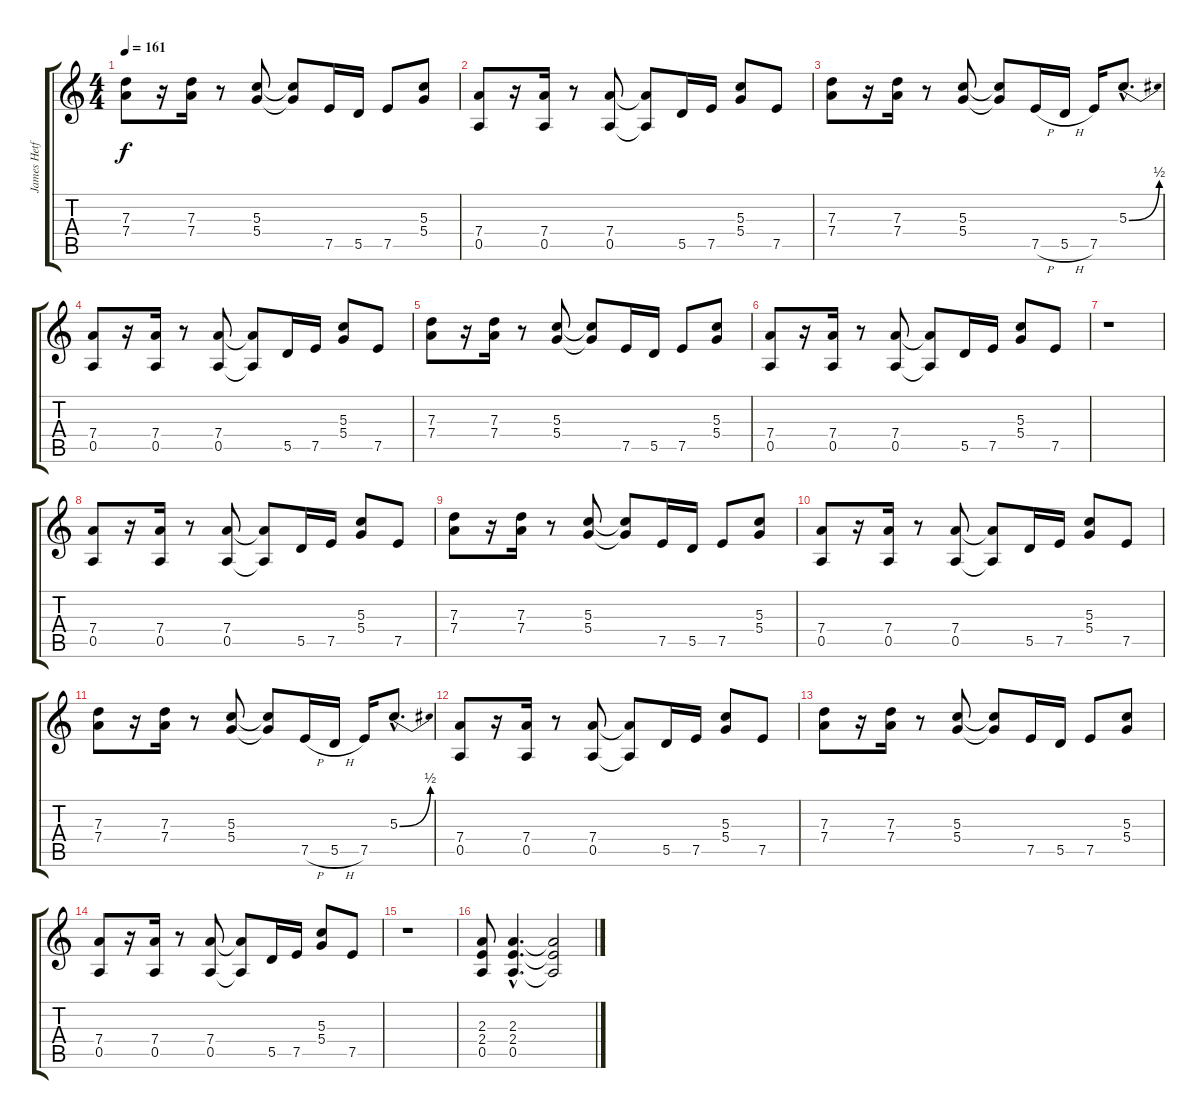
\track ("James Hetfield (Ov. Gtr)" "James Hetf") {instrument overdrivenguitar}
\staff {score tabs}
\tuning (E4 B3 G3 D3 A2 E2) {hide}
\ts (4 4)
\tempo 161
\clef g2
\ks c
(7.3 7.4).8{dy f} r.16 (7.3 7.4).16 r.8 (5.3 5.4).8 (5.3{t} 5.4{t}).8 7.5.16 5.5.16 7.5.8 (5.3 5.4).8 |
(7.4 0.5).8 r.16 (7.4 0.5).16 r.8 (7.4 0.5).8 (7.4{t} 0.5{t}).8 5.5.16 7.5.16 (5.3 5.4).8 7.5.8 |
(7.3 7.4).8 r.16 (7.3 7.4).16 r.8 (5.3 5.4).8 (5.3{t} 5.4{t}).8 7.5{h}.16 5.5{h}.16 7.5.16 5.3{be (bend 0 0 60 2) hac}.8{d} |
(7.4 0.5).8 r.16 (7.4 0.5).16 r.8 (7.4 0.5).8 (7.4{t} 0.5{t}).8 5.5.16 7.5.16 (5.3 5.4).8 7.5.8 |
(7.3 7.4).8 r.16 (7.3 7.4).16 r.8 (5.3 5.4).8 (5.3{t} 5.4{t}).8 7.5.16 5.5.16 7.5.8 (5.3 5.4).8 |
(7.4 0.5).8 r.16 (7.4 0.5).16 r.8 (7.4 0.5).8 (7.4{t} 0.5{t}).8 5.5.16 7.5.16 (5.3 5.4).8 7.5.8 |
r.1 |
(7.4 0.5).8 r.16 (7.4 0.5).16 r.8 (7.4 0.5).8 (7.4{t} 0.5{t}).8 5.5.16 7.5.16 (5.3 5.4).8 7.5.8 |
(7.3 7.4).8 r.16 (7.3 7.4).16 r.8 (5.3 5.4).8 (5.3{t} 5.4{t}).8 7.5.16 5.5.16 7.5.8 (5.3 5.4).8 |
(7.4 0.5).8 r.16 (7.4 0.5).16 r.8 (7.4 0.5).8 (7.4{t} 0.5{t}).8 5.5.16 7.5.16 (5.3 5.4).8 7.5.8 |
(7.3 7.4).8 r.16 (7.3 7.4).16 r.8 (5.3 5.4).8 (5.3{t} 5.4{t}).8 7.5{h}.16 5.5{h}.16 7.5.16 5.3{be (bend 0 0 60 2) hac}.8{d} |
(7.4 0.5).8 r.16 (7.4 0.5).16 r.8 (7.4 0.5).8 (7.4{t} 0.5{t}).8 5.5.16 7.5.16 (5.3 5.4).8 7.5.8 |
(7.3 7.4).8 r.16 (7.3 7.4).16 r.8 (5.3 5.4).8 (5.3{t} 5.4{t}).8 7.5.16 5.5.16 7.5.8 (5.3 5.4).8 |
(7.4 0.5).8 r.16 (7.4 0.5).16 r.8 (7.4 0.5).8 (7.4{t} 0.5{t}).8 5.5.16 7.5.16 (5.3 5.4).8 7.5.8 |
r.1 |
(2.3 2.4 0.5).8 (2.3{hac} 2.4{hac} 0.5{hac}).4{d} (2.3{t} 2.4{t} 0.5{t}).2
